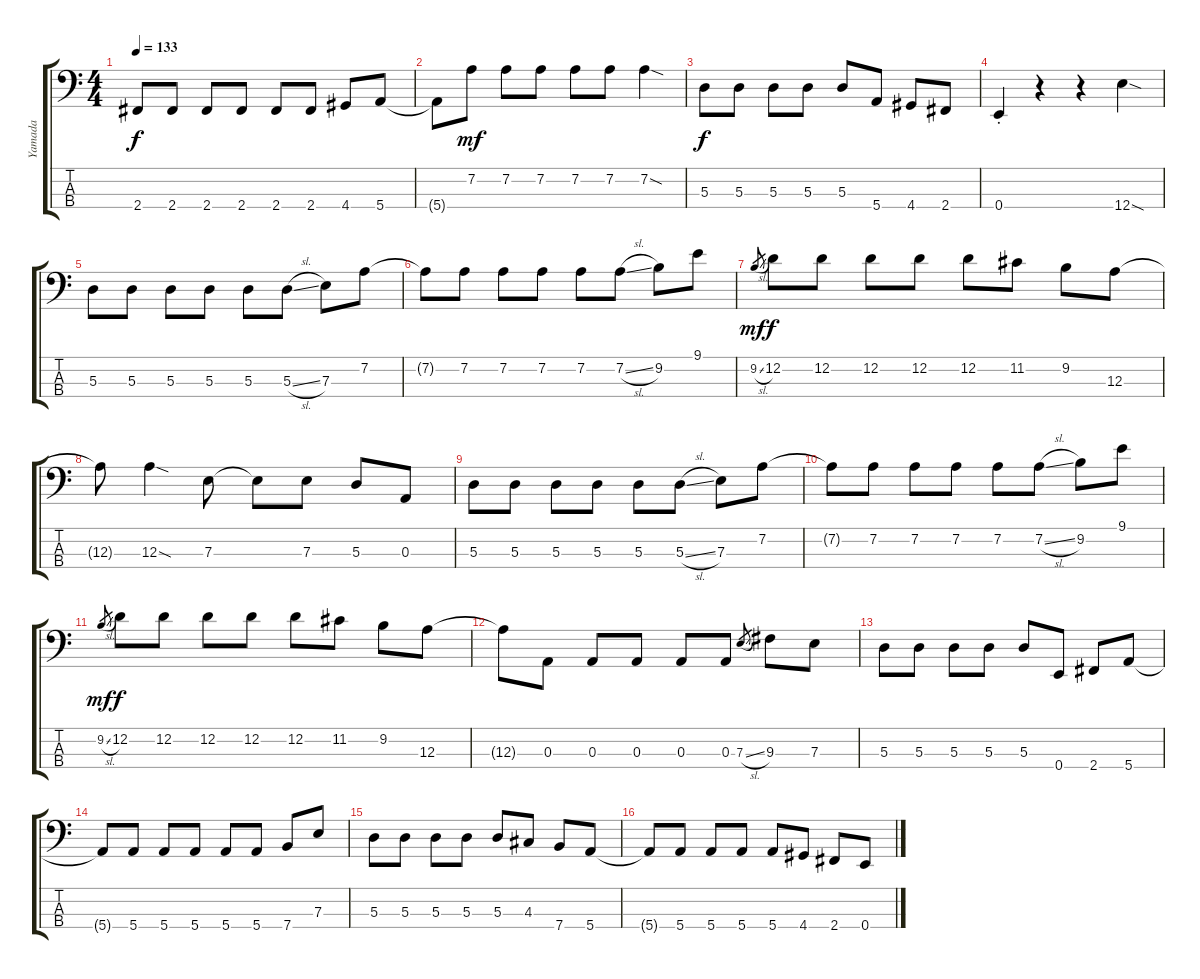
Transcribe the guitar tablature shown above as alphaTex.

\track ("Yamada" "Yamada") {instrument electricbasspick}
\staff {score tabs}
\tuning (G2 D2 A1 E1) {hide}
\ts (4 4)
\tempo 133
\clef f4
\ks c
2.4.8{dy f} 2.4.8 2.4.8 2.4.8 2.4.8 2.4.8 4.4.8 5.4.8 |
5.4{t}.8 7.2.8{dy mf} 7.2.8 7.2.8 7.2.8 7.2.8 7.2{sod}.4 |
5.3.8{dy f} 5.3.8 5.3.8 5.3.8 5.3.8 5.4.8 4.4.8 2.4.8 |
0.4{st}.4 r.4 r.4 12.4{sod}.4 |
5.3.8 5.3.8 5.3.8 5.3.8 5.3.8 5.3{sl}.8 7.3.8 7.2.8 |
7.2{t}.8 7.2.8 7.2.8 7.2.8 7.2.8 7.2{sl}.8 9.2.8 9.1.8 |
9.2{sl}.8{gr dy mf} 12.2.8{dy f} 12.2.8 12.2.8 12.2.8 12.2.8 11.2.8 9.2.8 12.3.8 |
12.3{t}.8 12.3{sod}.4 7.3.8 7.3{t}.8 7.3.8 5.3.8 0.3.8 |
5.3.8 5.3.8 5.3.8 5.3.8 5.3.8 5.3{sl}.8 7.3.8 7.2.8 |
7.2{t}.8 7.2.8 7.2.8 7.2.8 7.2.8 7.2{sl}.8 9.2.8 9.1.8 |
9.2{sl}.8{gr dy mf} 12.2.8{dy f} 12.2.8 12.2.8 12.2.8 12.2.8 11.2.8 9.2.8 12.3.8 |
12.3{t}.8 0.3.8 0.3.8 0.3.8 0.3.8 0.3.8 7.3{sl}.8{gr} 9.3.8 7.3.8 |
5.3.8 5.3.8 5.3.8 5.3.8 5.3.8 0.4.8 2.4.8 5.4.8 |
5.4{t}.8 5.4.8 5.4.8 5.4.8 5.4.8 5.4.8 7.4.8 7.3.8 |
5.3.8 5.3.8 5.3.8 5.3.8 5.3.8 4.3.8 7.4.8 5.4.8 |
5.4{t}.8 5.4.8 5.4.8 5.4.8 5.4.8 4.4.8 2.4.8 0.4.8
